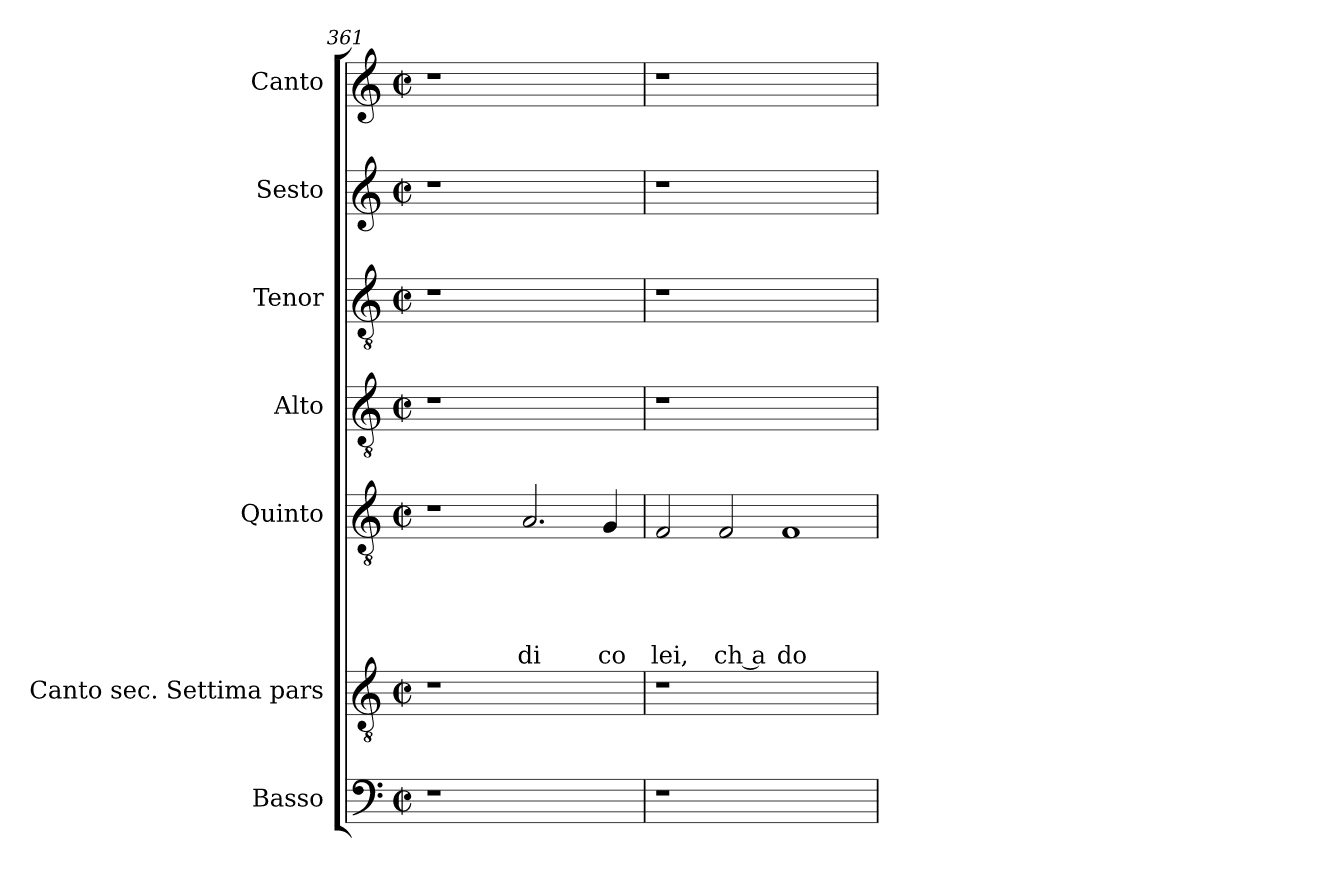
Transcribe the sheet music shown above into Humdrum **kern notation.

**kern	**kern	**kern	**text	**text	**text	**text	**text	**kern	**kern	**kern	**kern
*part7	*part6	*part5	*part5	*part5	*part5	*part5	*part5	*part4	*part3	*part2	*part1
*staff7	*staff6	*staff5	*staff5	*staff5	*staff5	*staff5	*staff5	*staff4	*staff3	*staff2	*staff1
*I"Basso	*I"Canto sec. Settima pars	*I"Quinto	*	*	*	*	*	*I"Alto	*I"Tenor	*I"Sesto	*I"Canto
*	*	*I'Quinto	*	*	*	*	*	*I'Alto	*I'Tenor	*I'Sesto	*I'Canto
*clefF4	*clefGv2	*clefGv2	*	*	*	*	*	*clefGv2	*clefGv2	*clefG2	*clefG2
*k[]	*k[]	*k[]	*	*	*	*	*	*k[]	*k[]	*k[]	*k[]
*C:	*C:	*C:	*	*	*	*	*	*C:	*C:	*C:	*C:
*M2/2	*M2/2	*M2/2	*	*	*	*	*	*M2/2	*M2/2	*M2/2	*M2/2
*met(c|)	*met(c|)	*met(c|)	*	*	*	*	*	*met(c|)	*met(c|)	*met(c|)	*met(c|)
=361	=361	=361	=361	=361	=361	=361	=361	=361	=361	=361	=361
1r	1r	1r	.	.	.	.	.	1r	1r	1r	1r
!	!	!	!	!	!	!	!LO:LY:b	!	!	!	!
1ryy	1ryy	2.A/	.	.	.	.	di	1ryy	1ryy	1ryy	1ryy
!	!	!	!	!	!	!	!LO:LY:b	!	!	!	!
.	.	4G/	.	.	.	.	co	.	.	.	.
!!LO:LB:g=z
=362	=362	=362	=362	=362	=362	=362	=362	=362	=362	=362	=362
!	!	!	!	!	!	!	!LO:LY:b	!	!	!	!
1r	1r	2F/	.	.	.	.	lei,	1r	1r	1r	1r
!	!	!	!	!	!	!	!LO:LY:b:rj	!	!	!	!
.	.	2F/	.	.	.	.	ch a	.	.	.	.
!	!	!	!	!	!	!	!LO:LY:b	!	!	!	!
1ryy	1ryy	1F	.	.	.	.	do	1ryy	1ryy	1ryy	1ryy
=	=	=	=	=	=	=	=	=	=	=	=
*-	*-	*-	*-	*-	*-	*-	*-	*-	*-	*-	*-
